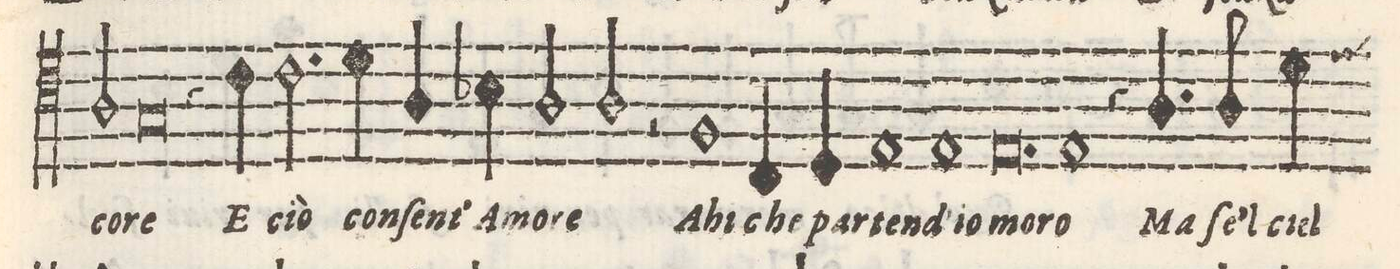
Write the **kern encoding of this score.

**kern	**text
*I"BASSO	*
*clefC4	*
*k[]	*
*met(c)	*
*M2/1	*
2A/	co-
=8-	=8-
0G	-re
=9-	=9-
4r	.
4c\	E
2.c\	ciò
4d\	con-
4A/	ſen-
4B-X\	-t`A-
=10-	=10-
2A/	-mo-
2A/	-re
2r	.
1F/	Ahi
=11-	=11-
4C/	che
4D/	par-
1E	-ten-
=12-	=12-
1E	-d`io
0.E	mo-
=13-	=13-
=14-	=14-
1E	-ro
4r	.
4.A/	Ma
8A/	ſe`l
4d\	ciel
=15-	=15-
*-	*-
